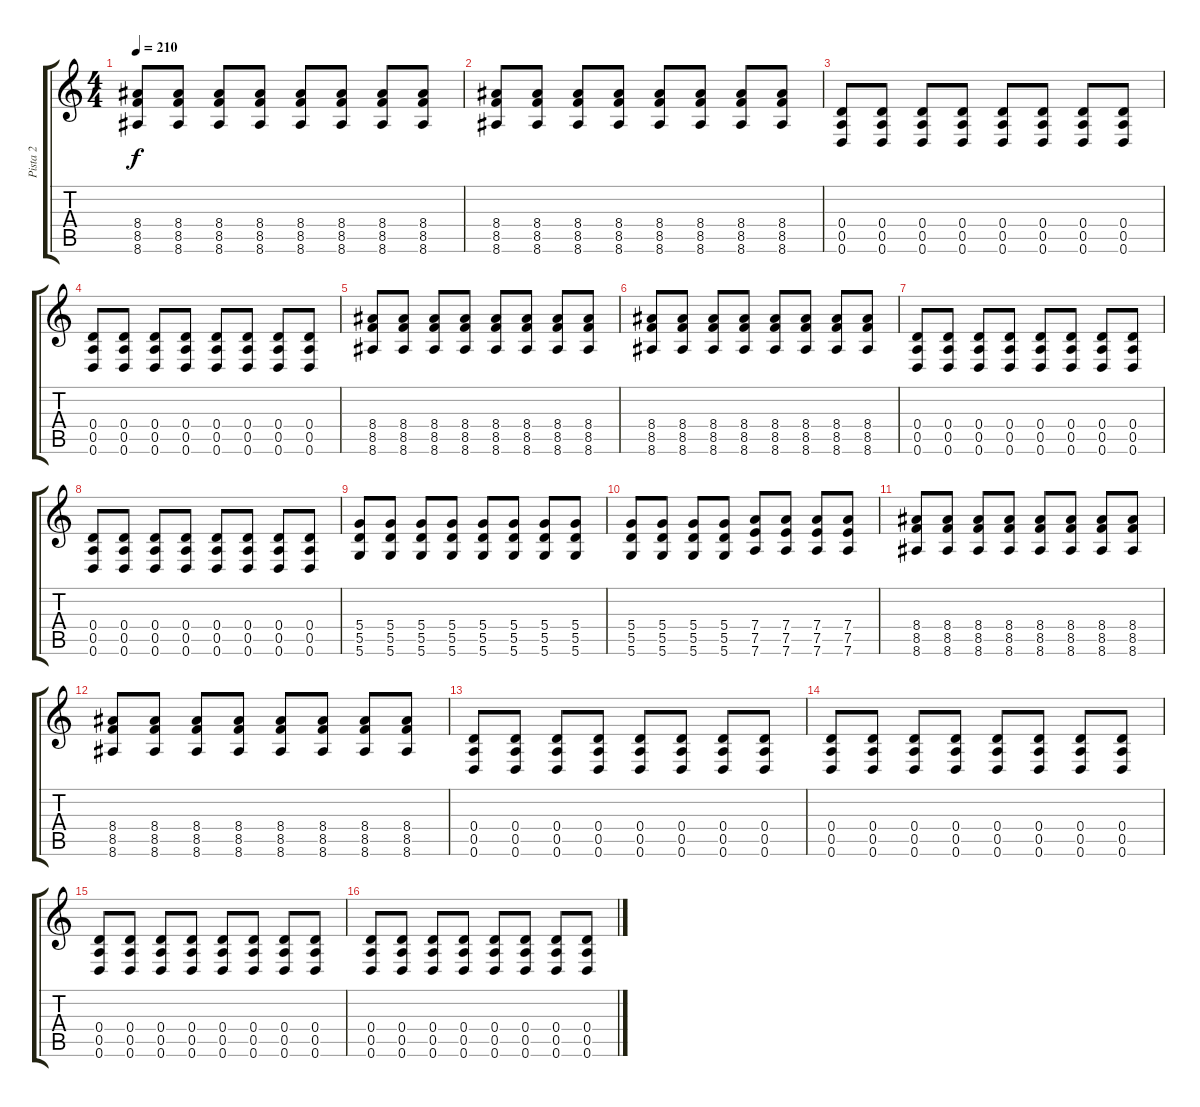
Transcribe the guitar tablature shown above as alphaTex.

\track ("Pista 2" "Pista 2") {instrument distortionguitar}
\staff {score tabs}
\tuning (E4 B3 G3 D3 A2 D2) {hide}
\ts (4 4)
\tempo 210
\clef g2
\ks c
(8.4 8.5 8.6).8{dy f} (8.4 8.5 8.6).8 (8.4 8.5 8.6).8 (8.4 8.5 8.6).8 (8.4 8.5 8.6).8 (8.4 8.5 8.6).8 (8.4 8.5 8.6).8 (8.4 8.5 8.6).8 |
(8.4 8.5 8.6).8 (8.4 8.5 8.6).8 (8.4 8.5 8.6).8 (8.4 8.5 8.6).8 (8.4 8.5 8.6).8 (8.4 8.5 8.6).8 (8.4 8.5 8.6).8 (8.4 8.5 8.6).8 |
(0.4 0.5 0.6).8 (0.4 0.5 0.6).8 (0.4 0.5 0.6).8 (0.4 0.5 0.6).8 (0.4 0.5 0.6).8 (0.4 0.5 0.6).8 (0.4 0.5 0.6).8 (0.4 0.5 0.6).8 |
(0.4 0.5 0.6).8 (0.4 0.5 0.6).8 (0.4 0.5 0.6).8 (0.4 0.5 0.6).8 (0.4 0.5 0.6).8 (0.4 0.5 0.6).8 (0.4 0.5 0.6).8 (0.4 0.5 0.6).8 |
(8.4 8.5 8.6).8 (8.4 8.5 8.6).8 (8.4 8.5 8.6).8 (8.4 8.5 8.6).8 (8.4 8.5 8.6).8 (8.4 8.5 8.6).8 (8.4 8.5 8.6).8 (8.4 8.5 8.6).8 |
(8.4 8.5 8.6).8 (8.4 8.5 8.6).8 (8.4 8.5 8.6).8 (8.4 8.5 8.6).8 (8.4 8.5 8.6).8 (8.4 8.5 8.6).8 (8.4 8.5 8.6).8 (8.4 8.5 8.6).8 |
(0.4 0.5 0.6).8 (0.4 0.5 0.6).8 (0.4 0.5 0.6).8 (0.4 0.5 0.6).8 (0.4 0.5 0.6).8 (0.4 0.5 0.6).8 (0.4 0.5 0.6).8 (0.4 0.5 0.6).8 |
(0.4 0.5 0.6).8 (0.4 0.5 0.6).8 (0.4 0.5 0.6).8 (0.4 0.5 0.6).8 (0.4 0.5 0.6).8 (0.4 0.5 0.6).8 (0.4 0.5 0.6).8 (0.4 0.5 0.6).8 |
(5.4 5.5 5.6).8 (5.4 5.5 5.6).8 (5.4 5.5 5.6).8 (5.4 5.5 5.6).8 (5.4 5.5 5.6).8 (5.4 5.5 5.6).8 (5.4 5.5 5.6).8 (5.4 5.5 5.6).8 |
(5.4 5.5 5.6).8 (5.4 5.5 5.6).8 (5.4 5.5 5.6).8 (5.4 5.5 5.6).8 (7.4 7.5 7.6).8 (7.4 7.5 7.6).8 (7.4 7.5 7.6).8 (7.4 7.5 7.6).8 |
(8.4 8.5 8.6).8 (8.4 8.5 8.6).8 (8.4 8.5 8.6).8 (8.4 8.5 8.6).8 (8.4 8.5 8.6).8 (8.4 8.5 8.6).8 (8.4 8.5 8.6).8 (8.4 8.5 8.6).8 |
(8.4 8.5 8.6).8 (8.4 8.5 8.6).8 (8.4 8.5 8.6).8 (8.4 8.5 8.6).8 (8.4 8.5 8.6).8 (8.4 8.5 8.6).8 (8.4 8.5 8.6).8 (8.4 8.5 8.6).8 |
(0.4 0.5 0.6).8 (0.4 0.5 0.6).8 (0.4 0.5 0.6).8 (0.4 0.5 0.6).8 (0.4 0.5 0.6).8 (0.4 0.5 0.6).8 (0.4 0.5 0.6).8 (0.4 0.5 0.6).8 |
(0.4 0.5 0.6).8 (0.4 0.5 0.6).8 (0.4 0.5 0.6).8 (0.4 0.5 0.6).8 (0.4 0.5 0.6).8 (0.4 0.5 0.6).8 (0.4 0.5 0.6).8 (0.4 0.5 0.6).8 |
(0.4 0.5 0.6).8 (0.4 0.5 0.6).8 (0.4 0.5 0.6).8 (0.4 0.5 0.6).8 (0.4 0.5 0.6).8 (0.4 0.5 0.6).8 (0.4 0.5 0.6).8 (0.4 0.5 0.6).8 |
(0.4 0.5 0.6).8 (0.4 0.5 0.6).8 (0.4 0.5 0.6).8 (0.4 0.5 0.6).8 (0.4 0.5 0.6).8 (0.4 0.5 0.6).8 (0.4 0.5 0.6).8 (0.4 0.5 0.6).8
